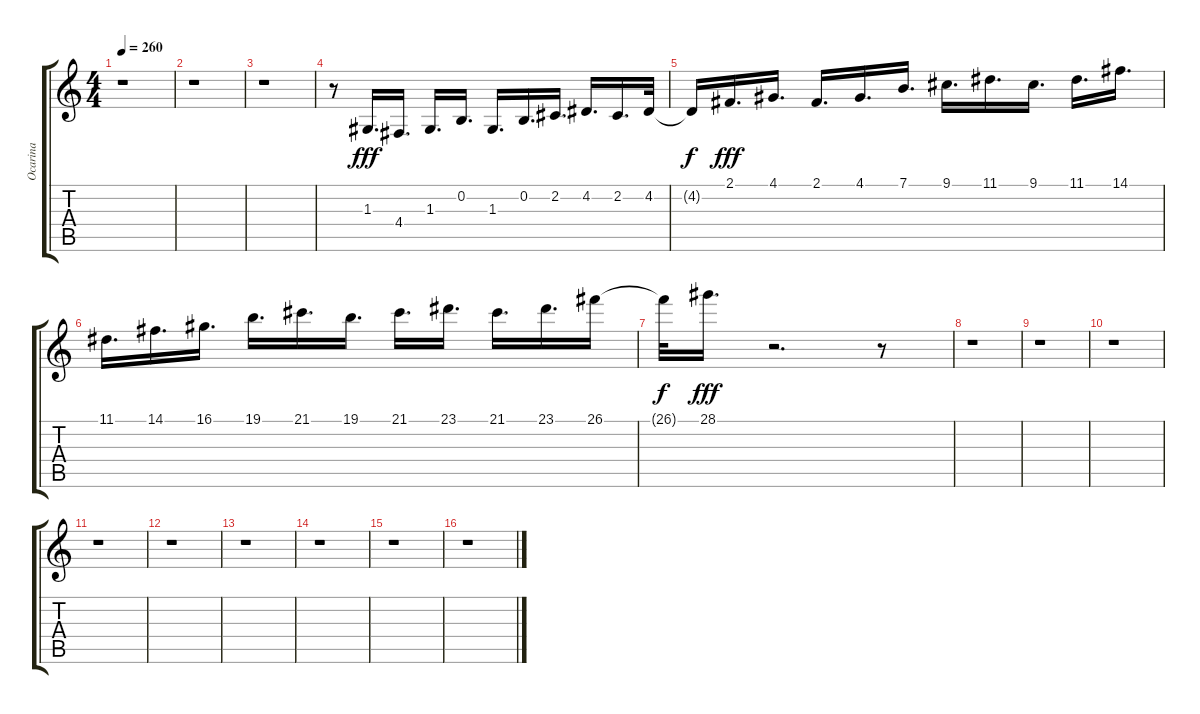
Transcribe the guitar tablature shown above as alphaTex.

\track ("Ocarina" "Ocarina") {instrument ocarina}
\staff {score tabs}
\tuning (E4 B3 G3 D3 A2 E2) {hide}
\ts (4 4)
\tempo 260
\clef g2
\ks c
r.1{dy fff} |
r.1 |
r.1 |
r.8 1.3.16{d} 4.4.16{d} 1.3.16{d} 0.2.16{d} 1.3.16{d} 0.2.16{d} 2.2.16{d} 4.2.16{d} 2.2.16{d} 4.2.32 |
4.2{t}.16{dy f} 2.1.16{d dy fff} 4.1.16{d} 2.1.16{d} 4.1.16{d} 7.1.16{d} 9.1.16{d} 11.1.16{d} 9.1.16{d} 11.1.16{d} 14.1.16{d} |
11.1.16{d} 14.1.16{d} 16.1.16{d} 19.1.16{d} 21.1.16{d} 19.1.16{d} 21.1.16{d} 23.1.16{d} 21.1.16{d} 23.1.16{d} 26.1.16 |
26.1{t}.32{dy f} 28.1.16{d dy fff} r.2{d} r.8 |
r.1 |
r.1 |
r.1 |
r.1 |
r.1 |
r.1 |
r.1 |
r.1 |
r.1
